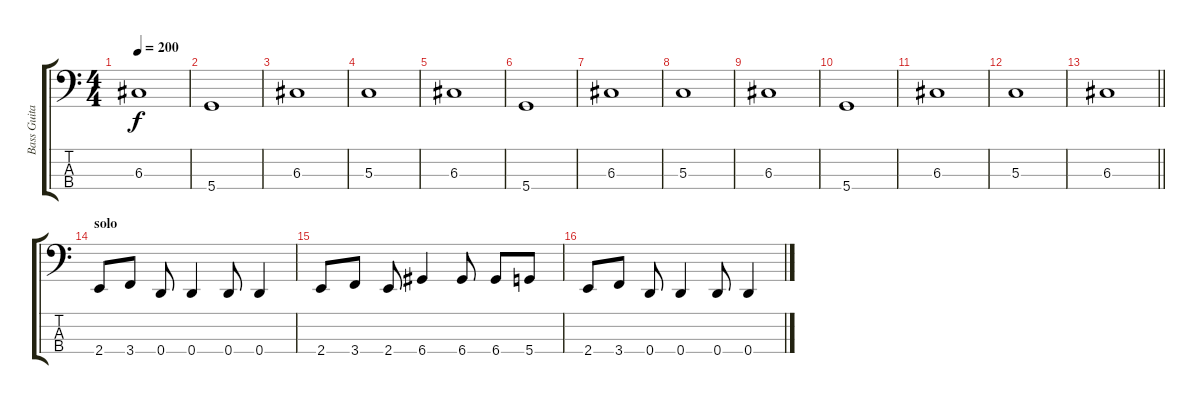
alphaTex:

\track ("Bass Guitar" "Bass Guita") {instrument electricbassfinger}
\staff {score tabs}
\tuning (F2 C2 G1 D1) {hide}
\ts (4 4)
\tempo 200
\clef f4
\ks c
6.3.1{dy f} |
5.4.1 |
6.3.1 |
5.3.1 |
6.3.1 |
5.4.1 |
6.3.1 |
5.3.1 |
6.3.1 |
5.4.1 |
6.3.1 |
5.3.1 |
\barLineRight lightlight
6.3.1 |
\section ("" "solo")
2.4.8 3.4.8 0.4.8 0.4.4 0.4.8 0.4.4 |
2.4.8 3.4.8 2.4.8 6.4.4 6.4.8 6.4.8 5.4.8 |
2.4.8 3.4.8 0.4.8 0.4.4 0.4.8 0.4.4
